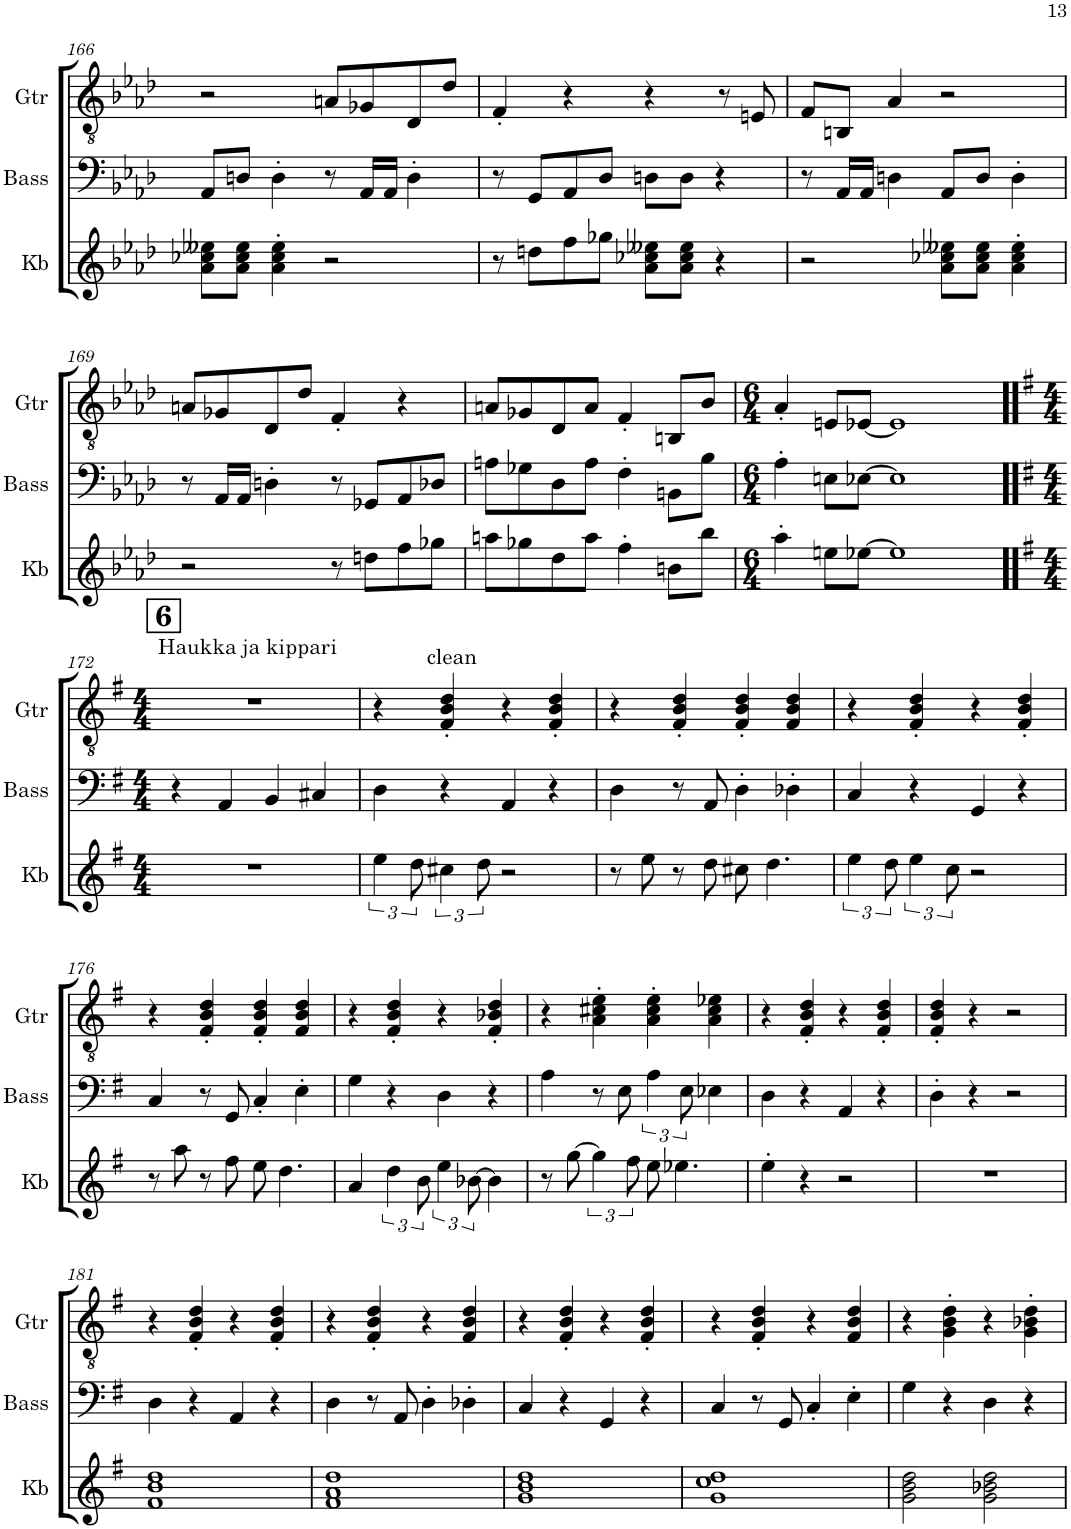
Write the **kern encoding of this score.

**kern	**kern	**kern
*part3	*part2	*part1
*staff3	*staff2	*staff1
*I"Keys	*I"Bass	*I"Guitar
*	*I'Bass	*I'Gtr
!!LO:PB:g=z
*clefG2	*clefF4	*clefGv2
*	*Trd7c12	*
*k[b-e-a-d-]	*k[b-e-a-d-]	*k[b-e-a-d-]
*M4/4	*M4/4	*M4/4
=166	=166	=166
8a-\ 8cc-X\ 8ee--X\L	8AA-/L	2r
8a-\ 8cc-\ 8ee--\J	8Dn/J	.
4a-\' 4cc-\' 4ee--\'	4D'\	.
2r	8r	8An/L
.	16AA-/LL	8G-X/
.	16AA-/JJ	.
.	4D'\	8D-/
.	.	8d-/J
=167	=167	=167
8r	8r	4F'/
8ddn\L	8GG/L	.
8ff\	8AA-/	4r
8gg-X\J	8D-/J	.
8a-\ 8cc-X\ 8ee--X\L	8Dn\L	4r
8a-\ 8cc-\ 8ee--\J	8D\J	.
4r	4r	8r
.	.	8En/
=168	=168	=168
2r	8r	8F/L
.	16AA-/LL	8BBn/J
.	16AA-/JJ	.
.	4Dn\	4A-/
8a-\ 8cc-X\ 8ee--X\L	8AA-/L	2r
8a-\ 8cc-\ 8ee--\J	8D/J	.
4a-\' 4cc-\' 4ee--\'	4D'\	.
!!LO:LB:g=z
=169	=169	=169
2r	8r	8An/L
.	16AA-/LL	8G-X/
.	16AA-/JJ	.
.	4Dn'\	8D-/
.	.	8d-/J
8r	8r	4F'/
8ddn\L	8GG-X/L	.
8ff\	8AA-/	4r
8gg-X\J	8D-X/J	.
=170	=170	=170
8aan\L	8An\L	8An/L
8gg-X\	8G-X\	8G-X/
8dd-\	8D-\	8D-/
8aa\J	8A\J	8A/J
4ff'\	4F'\	4F'/
8bn\L	8BBn\L	8BBn/L
8bb-\J	8B-\J	8B-/J
=171	=171	=171
*M6/4	*M6/4	*M6/4
4aa-'\	4A-'\	4A-'/
8een\L	8En\L	8En/L
[8ee-X\J	[8E-X\J	[8E-X/J
1ee-]	1E-]	1E-]
!!LO:LB:g=z
!!LO:REH:place=s1:a:B:cj:fs=14:t=6
=172!!	=172!!	=172!!
*k[f#]	*k[f#]	*k[f#]
*M4/4	*M4/4	*M4/4
!	!	!LO:TX:a:t=Haukka ja kippari
1r	4r	1r
.	4AA/	.
.	4BB/	.
.	4C#X/	.
=173	=173	=173
6ee\	4D\	4r
12dd\	.	.
!	!	!LO:TX:a:t=clean
6cc#X\	4r	4F#/' 4B/' 4d/'
12dd\	.	.
2r	4AA/	4r
.	4r	4F#/' 4B/' 4d/'
=174	=174	=174
8r	4D\	4r
8ee\	.	.
8r	8r	4F#/' 4B/' 4d/'
8dd\	8AA/	.
8cc#X\	4D'\	4F#/' 4B/' 4d/'
4.dd\	.	.
.	4D-X'\	4F#/ 4B/ 4d/
=175	=175	=175
6ee\	4C/	4r
12dd\	.	.
6ee\	4r	4F#/' 4B/' 4d/'
12cc\	.	.
2r	4GG/	4r
.	4r	4F#/' 4B/' 4d/'
!!LO:LB:g=z
=176	=176	=176
8r	4C/	4r
8aa\	.	.
8r	8r	4F#/' 4B/' 4d/'
8ff#\	8GG/	.
8ee\	4C'/	4F#/' 4B/' 4d/'
4.dd\	.	.
.	4E'\	4F#/ 4B/ 4d/
=177	=177	=177
4a/	4G\	4r
6dd\	4r	4F#/' 4B/' 4d/'
12b\	.	.
6ee\	4D\	4r
[12b-X\	.	.
4b-\]	4r	4F#/' 4B-X/' 4d/'
=178	=178	=178
8r	4A\	4r
[8gg\	.	.
6gg\]	8r	4A\' 4c#X\' 4e\'
.	8E\	.
12ff#\	.	.
8ee\	6A\	4A\' 4c#\' 4e\'
4.ee-X\	.	.
.	12E\	.
.	4E-X\	4A\ 4c#\ 4e-X\
=179	=179	=179
4ee'\	4D\	4r
4r	4r	4F#/' 4B/' 4d/'
2r	4AA/	4r
.	4r	4F#/' 4B/' 4d/'
=180	=180	=180
1r	4D'\	4F#/' 4B/' 4d/'
.	4r	4r
.	2r	2r
!!LO:LB:g=z
=181	=181	=181
1f# 1b 1dd	4D\	4r
.	4r	4F#/' 4B/' 4d/'
.	4AA/	4r
.	4r	4F#/' 4B/' 4d/'
=182	=182	=182
1f# 1a 1dd	4D\	4r
.	8r	4F#/' 4B/' 4d/'
.	8AA/	.
.	4D'\	4r
.	4D-X'\	4F#/ 4B/ 4d/
=183	=183	=183
1g 1b 1dd	4C/	4r
.	4r	4F#/' 4B/' 4d/'
.	4GG/	4r
.	4r	4F#/' 4B/' 4d/'
=184	=184	=184
1g 1cc 1dd	4C/	4r
.	8r	4F#/' 4B/' 4d/'
.	8GG/	.
.	4C'/	4r
.	4E'\	4F#/ 4B/ 4d/
=185	=185	=185
2g\ 2b\ 2dd\	4G\	4r
.	4r	4G\' 4B\' 4d\'
2g\ 2b-X\ 2dd\	4D\	4r
.	4r	4G\' 4B-X\' 4d\'
=	=	=
*-	*-	*-
